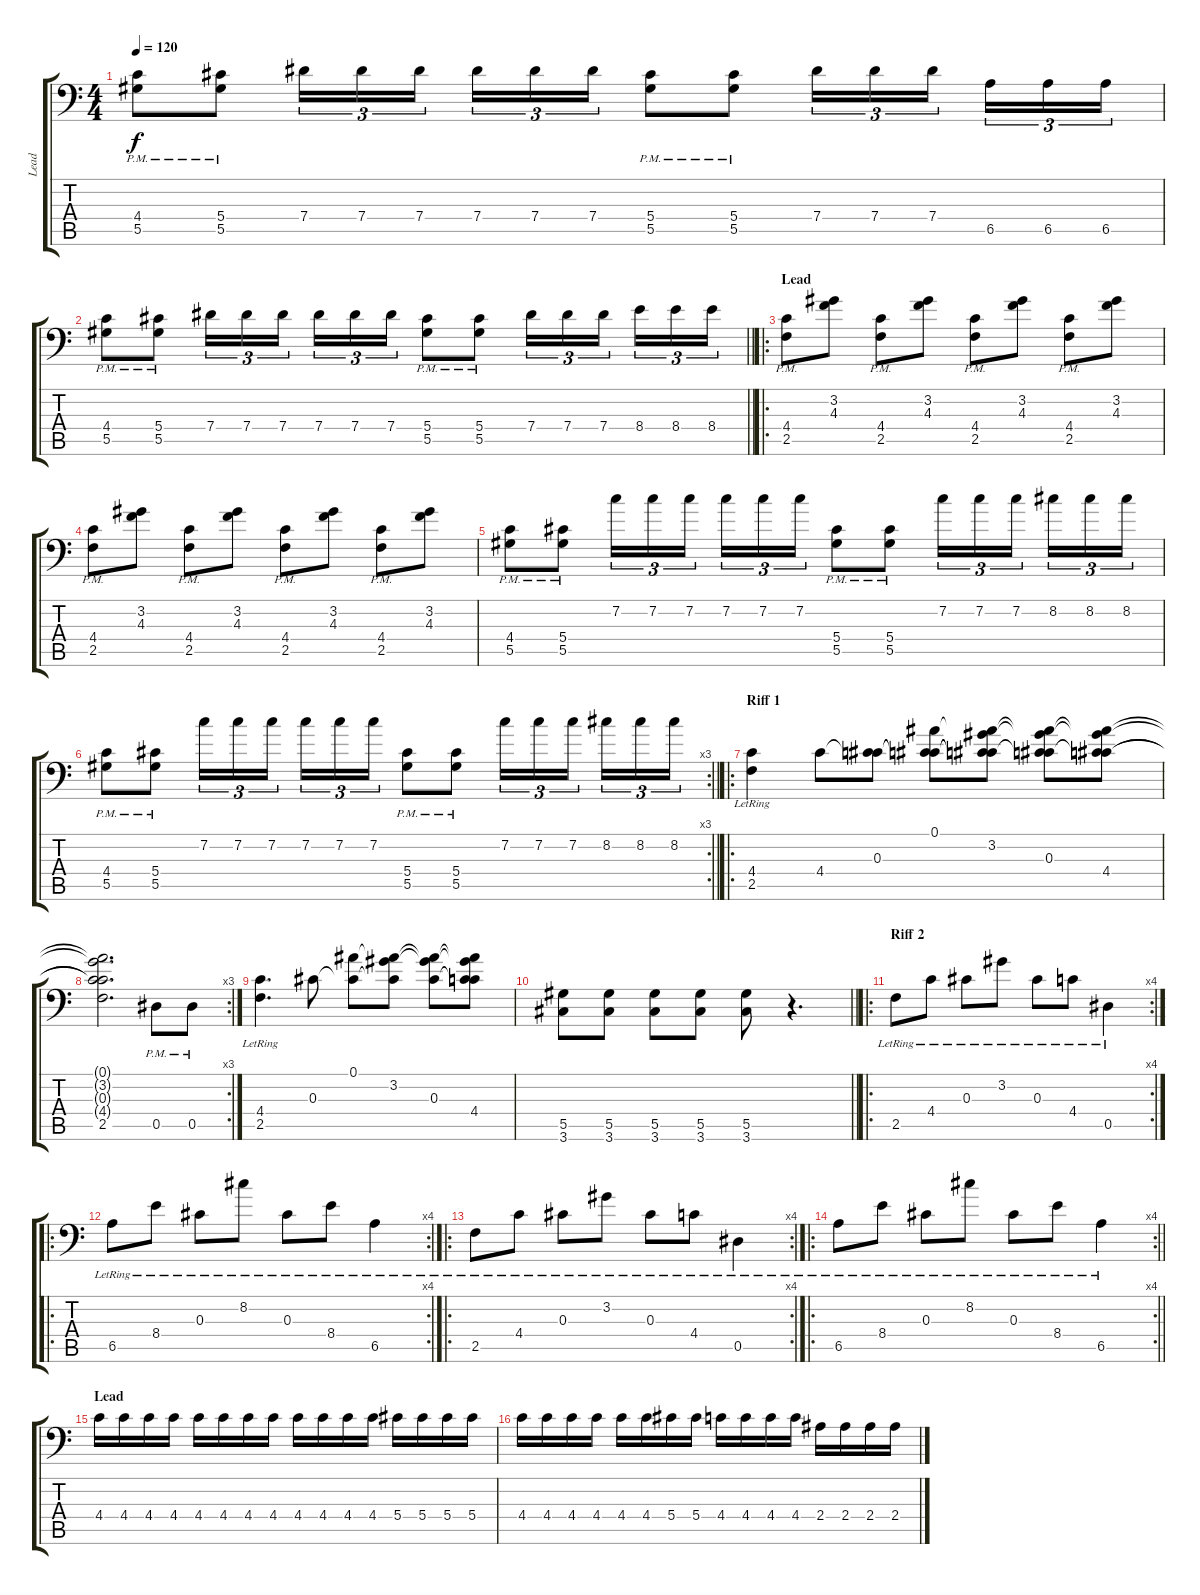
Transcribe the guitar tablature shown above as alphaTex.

\track ("Lead" "Lead") {instrument distortionguitar}
\staff {score tabs}
\tuning (Bb3 F3 Db3 Ab2 Eb2 Bb1) {hide}
\ts (4 4)
\tempo 120
\clef f4
\ks c
(4.4{pm} 5.5{pm}).8{dy f} (5.4{pm} 5.5{pm}).8 7.4.16{tu (3 2)} 7.4.16{tu (3 2)} 7.4.16{tu (3 2) beam splitsecondary} 7.4.16{tu (3 2)} 7.4.16{tu (3 2)} 7.4.16{tu (3 2)} (5.4{pm} 5.5{pm}).8 (5.4{pm} 5.5{pm}).8 7.4.16{tu (3 2)} 7.4.16{tu (3 2)} 7.4.16{tu (3 2) beam splitsecondary} 6.5.16{tu (3 2)} 6.5.16{tu (3 2)} 6.5.16{tu (3 2)} |
\barLineRight lightlight
(4.4{pm} 5.5{pm}).8 (5.4{pm} 5.5{pm}).8 7.4.16{tu (3 2)} 7.4.16{tu (3 2)} 7.4.16{tu (3 2) beam splitsecondary} 7.4.16{tu (3 2)} 7.4.16{tu (3 2)} 7.4.16{tu (3 2)} (5.4{pm} 5.5{pm}).8 (5.4{pm} 5.5{pm}).8 7.4.16{tu (3 2)} 7.4.16{tu (3 2)} 7.4.16{tu (3 2) beam splitsecondary} 8.4.16{tu (3 2)} 8.4.16{tu (3 2)} 8.4.16{tu (3 2)} |
\ro
\section ("" "Lead")
(4.4{pm} 2.5{pm}).8 (3.2 4.3).8 (4.4{pm} 2.5{pm}).8 (3.2 4.3).8 (4.4{pm} 2.5{pm}).8 (3.2 4.3).8 (4.4{pm} 2.5{pm}).8 (3.2 4.3).8 |
(4.4{pm} 2.5{pm}).8 (3.2 4.3).8 (4.4{pm} 2.5{pm}).8 (3.2 4.3).8 (4.4{pm} 2.5{pm}).8 (3.2 4.3).8 (4.4{pm} 2.5{pm}).8 (3.2 4.3).8 |
(4.4{pm} 5.5{pm}).8 (5.4{pm} 5.5{pm}).8 7.2.16{tu (3 2)} 7.2.16{tu (3 2)} 7.2.16{tu (3 2) beam splitsecondary} 7.2.16{tu (3 2)} 7.2.16{tu (3 2)} 7.2.16{tu (3 2)} (5.4{pm} 5.5{pm}).8 (5.4{pm} 5.5{pm}).8 7.2.16{tu (3 2)} 7.2.16{tu (3 2)} 7.2.16{tu (3 2) beam splitsecondary} 8.2.16{tu (3 2)} 8.2.16{tu (3 2)} 8.2.16{tu (3 2)} |
\rc 3
\barLineRight lightlight
(4.4{pm} 5.5{pm}).8 (5.4{pm} 5.5{pm}).8 7.2.16{tu (3 2)} 7.2.16{tu (3 2)} 7.2.16{tu (3 2) beam splitsecondary} 7.2.16{tu (3 2)} 7.2.16{tu (3 2)} 7.2.16{tu (3 2)} (5.4{pm} 5.5{pm}).8 (5.4{pm} 5.5{pm}).8 7.2.16{tu (3 2)} 7.2.16{tu (3 2)} 7.2.16{tu (3 2) beam splitsecondary} 8.2.16{tu (3 2)} 8.2.16{tu (3 2)} 8.2.16{tu (3 2)} |
\ro
\section ("" "Riff 1")
(4.4{lr} 2.5{lr}).4 4.4.8 (0.3 4.4{t}).8 (0.1 0.3{t} 4.4{t}).8 (0.1{t} 3.2 0.3{t} 4.4{t}).8 (0.1{t} 3.2{t} 0.3 4.4{t}).8 (0.1{t} 3.2{t} 0.3{t} 4.4).8 |
\rc 3
(0.1{t} 3.2{t} 0.3{t} 4.4{t} 2.5).2{d} 0.5{pm}.8 0.5{pm}.8 |
(4.4{lr} 2.5{lr}).4{d} 0.3.8 (0.1 0.3{t}).8 (0.1{t} 3.2 0.3{t}).8 (0.1{t} 3.2{t} 0.3).8 (0.1{t} 3.2{t} 0.3{t} 4.4).8 |
\barLineRight lightlight
(5.5 3.6).8 (5.5 3.6).8 (5.5 3.6).8 (5.5 3.6).8 (5.5 3.6).8 r.4{d} |
\ro
\rc 4
\section ("" "Riff 2")
2.5{lr}.8 4.4{lr}.8 0.3{lr}.8 3.2{lr}.8 0.3{lr}.8 4.4{lr}.8 0.5{lr}.4 |
\ro
\rc 4
6.5{lr}.8 8.4{lr}.8 0.3{lr}.8 8.2{lr}.8 0.3{lr}.8 8.4{lr}.8 6.5{lr}.4 |
\ro
\rc 4
2.5{lr}.8 4.4{lr}.8 0.3{lr}.8 3.2{lr}.8 0.3{lr}.8 4.4{lr}.8 0.5{lr}.4 |
\ro
\rc 4
\barLineRight lightlight
6.5{lr}.8 8.4{lr}.8 0.3{lr}.8 8.2{lr}.8 0.3{lr}.8 8.4{lr}.8 6.5{lr}.4 |
\section ("" "Lead")
4.4.16 4.4.16 4.4.16 4.4.16 4.4.16 4.4.16 4.4.16 4.4.16 4.4.16 4.4.16 4.4.16 4.4.16 5.4.16 5.4.16 5.4.16 5.4.16 |
4.4.16 4.4.16 4.4.16 4.4.16 4.4.16 4.4.16 5.4.16 5.4.16 4.4.16 4.4.16 4.4.16 4.4.16 2.4.16 2.4.16 2.4.16 2.4.16
